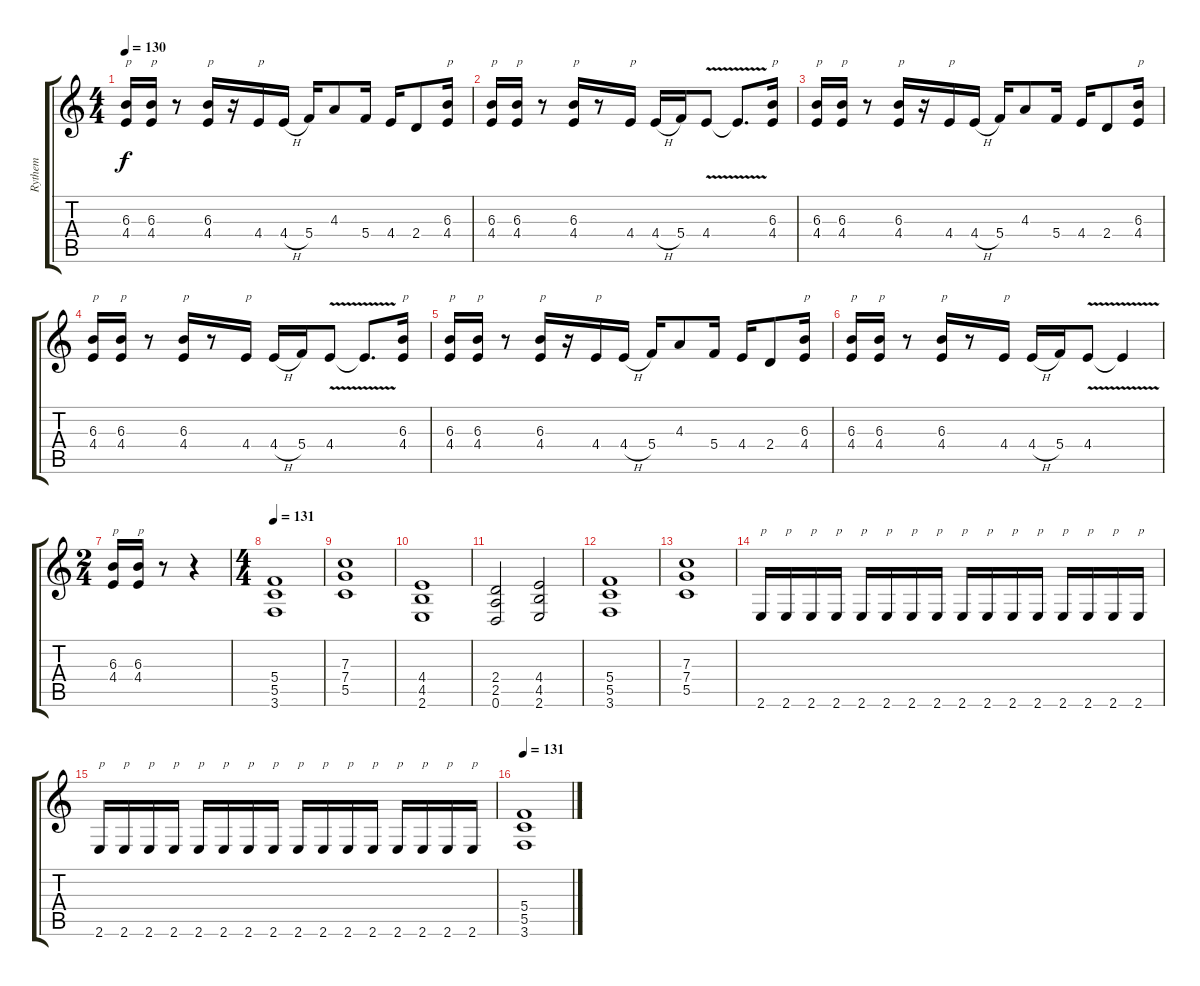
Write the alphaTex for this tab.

\track ("Rythem" "Rythem") {instrument distortionguitar}
\staff {score tabs}
\tuning (D4 A3 F3 C3 G2 D2) {hide}
\ts (4 4)
\tempo 130
\clef g2
\ks c
(6.3 4.4).16{txt "p" dy f} (6.3 4.4).16{txt "p"} r.8 (6.3 4.4).16{txt "p"} r.16 4.4.16{txt "p"} 4.4{h}.16 5.4.16 4.3.8 5.4.16 4.4.16 2.4.8 (6.3 4.4).16{txt "p"} |
(6.3 4.4).16{txt "p"} (6.3 4.4).16{txt "p"} r.8 (6.3 4.4).16{txt "p"} r.8 4.4.16{txt "p"} 4.4{h}.16 5.4.16 4.4{v}.8 4.4{t}.8{d} (6.3 4.4).16{txt "p"} |
(6.3 4.4).16{txt "p"} (6.3 4.4).16{txt "p"} r.8 (6.3 4.4).16{txt "p"} r.16 4.4.16{txt "p"} 4.4{h}.16 5.4.16 4.3.8 5.4.16 4.4.16 2.4.8 (6.3 4.4).16{txt "p"} |
(6.3 4.4).16{txt "p"} (6.3 4.4).16{txt "p"} r.8 (6.3 4.4).16{txt "p"} r.8 4.4.16{txt "p"} 4.4{h}.16 5.4.16 4.4{v}.8 4.4{t}.8{d} (6.3 4.4).16{txt "p"} |
(6.3 4.4).16{txt "p"} (6.3 4.4).16{txt "p"} r.8 (6.3 4.4).16{txt "p"} r.16 4.4.16{txt "p"} 4.4{h}.16 5.4.16 4.3.8 5.4.16 4.4.16 2.4.8 (6.3 4.4).16{txt "p"} |
(6.3 4.4).16{txt "p"} (6.3 4.4).16{txt "p"} r.8 (6.3 4.4).16{txt "p"} r.8 4.4.16{txt "p"} 4.4{h}.16 5.4.16 4.4{v}.8 4.4{t}.4 |
\ts (2 4)
(6.3 4.4).16{txt "p"} (6.3 4.4).16{txt "p"} r.8 r.4 |
\ts (4 4)
\tempo 131
(5.4 5.5 3.6).1 |
(7.3 7.4 5.5).1 |
(4.4 4.5 2.6).1 |
(2.4 2.5 0.6).2 (4.4 4.5 2.6).2 |
(5.4 5.5 3.6).1 |
(7.3 7.4 5.5).1 |
2.6.16{txt "p"} 2.6.16{txt "p"} 2.6.16{txt "p"} 2.6.16{txt "p"} 2.6.16{txt "p"} 2.6.16{txt "p"} 2.6.16{txt "p"} 2.6.16{txt "p"} 2.6.16{txt "p"} 2.6.16{txt "p"} 2.6.16{txt "p"} 2.6.16{txt "p"} 2.6.16{txt "p"} 2.6.16{txt "p"} 2.6.16{txt "p"} 2.6.16{txt "p"} |
2.6.16{txt "p"} 2.6.16{txt "p"} 2.6.16{txt "p"} 2.6.16{txt "p"} 2.6.16{txt "p"} 2.6.16{txt "p"} 2.6.16{txt "p"} 2.6.16{txt "p"} 2.6.16{txt "p"} 2.6.16{txt "p"} 2.6.16{txt "p"} 2.6.16{txt "p"} 2.6.16{txt "p"} 2.6.16{txt "p"} 2.6.16{txt "p"} 2.6.16{txt "p"} |
\tempo 131
(5.4 5.5 3.6).1
